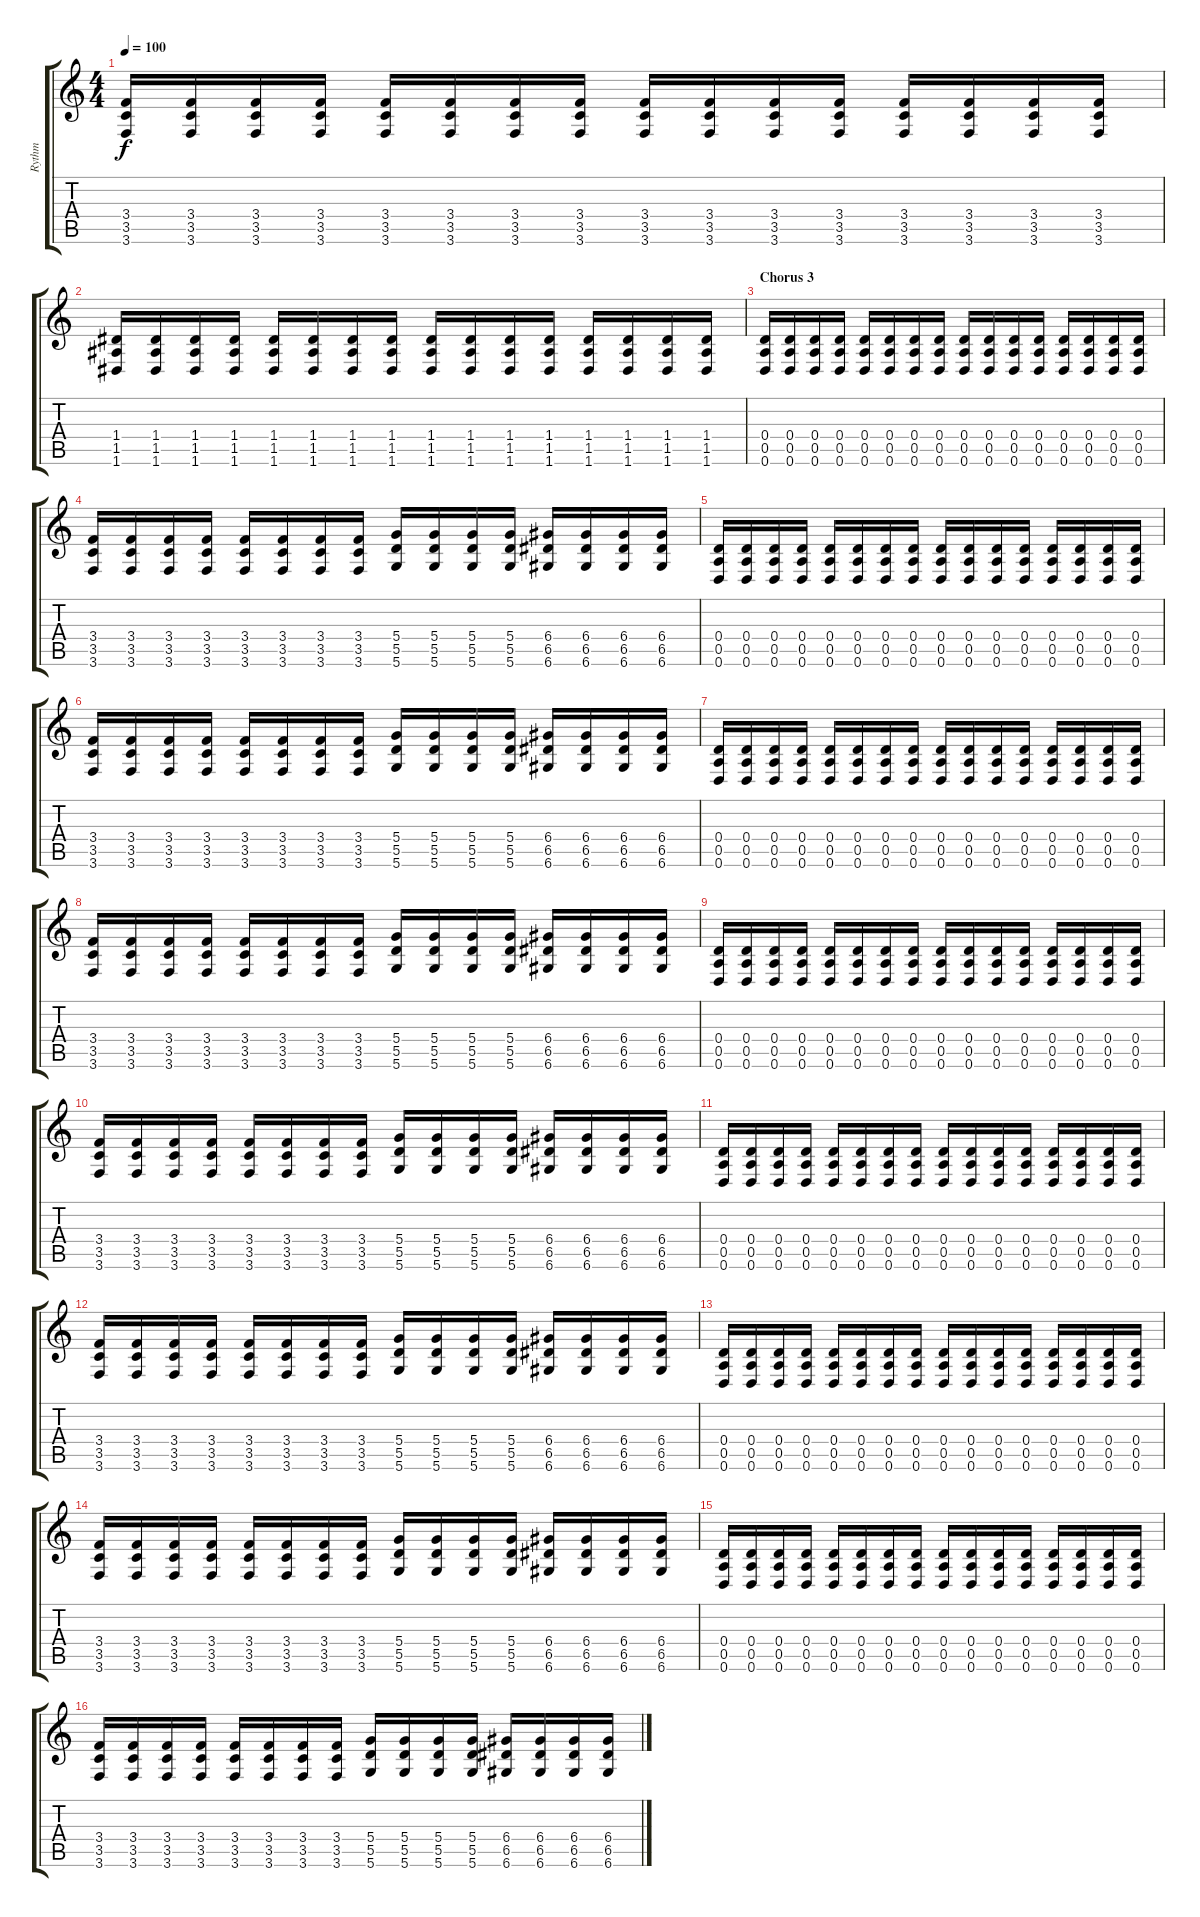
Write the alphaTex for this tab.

\track ("Rythm" "Rythm") {instrument overdrivenguitar}
\staff {score tabs}
\tuning (E4 B3 G3 D3 A2 D2) {hide}
\ts (4 4)
\tempo 100
\clef g2
\ks c
(3.4 3.5 3.6).16{dy f} (3.4 3.5 3.6).16 (3.4 3.5 3.6).16 (3.4 3.5 3.6).16 (3.4 3.5 3.6).16 (3.4 3.5 3.6).16 (3.4 3.5 3.6).16 (3.4 3.5 3.6).16 (3.4 3.5 3.6).16 (3.4 3.5 3.6).16 (3.4 3.5 3.6).16 (3.4 3.5 3.6).16 (3.4 3.5 3.6).16 (3.4 3.5 3.6).16 (3.4 3.5 3.6).16 (3.4 3.5 3.6).16 |
(1.4 1.5 1.6).16 (1.4 1.5 1.6).16 (1.4 1.5 1.6).16 (1.4 1.5 1.6).16 (1.4 1.5 1.6).16 (1.4 1.5 1.6).16 (1.4 1.5 1.6).16 (1.4 1.5 1.6).16 (1.4 1.5 1.6).16 (1.4 1.5 1.6).16 (1.4 1.5 1.6).16 (1.4 1.5 1.6).16 (1.4 1.5 1.6).16 (1.4 1.5 1.6).16 (1.4 1.5 1.6).16 (1.4 1.5 1.6).16 |
\section ("" "Chorus 3")
(0.4 0.5 0.6).16 (0.4 0.5 0.6).16 (0.4 0.5 0.6).16 (0.4 0.5 0.6).16 (0.4 0.5 0.6).16 (0.4 0.5 0.6).16 (0.4 0.5 0.6).16 (0.4 0.5 0.6).16 (0.4 0.5 0.6).16 (0.4 0.5 0.6).16 (0.4 0.5 0.6).16 (0.4 0.5 0.6).16 (0.4 0.5 0.6).16 (0.4 0.5 0.6).16 (0.4 0.5 0.6).16 (0.4 0.5 0.6).16 |
(3.4 3.5 3.6).16 (3.4 3.5 3.6).16 (3.4 3.5 3.6).16 (3.4 3.5 3.6).16 (3.4 3.5 3.6).16 (3.4 3.5 3.6).16 (3.4 3.5 3.6).16 (3.4 3.5 3.6).16 (5.4 5.5 5.6).16 (5.4 5.5 5.6).16 (5.4 5.5 5.6).16 (5.4 5.5 5.6).16 (6.4 6.5 6.6).16 (6.4 6.5 6.6).16 (6.4 6.5 6.6).16 (6.4 6.5 6.6).16 |
(0.4 0.5 0.6).16 (0.4 0.5 0.6).16 (0.4 0.5 0.6).16 (0.4 0.5 0.6).16 (0.4 0.5 0.6).16 (0.4 0.5 0.6).16 (0.4 0.5 0.6).16 (0.4 0.5 0.6).16 (0.4 0.5 0.6).16 (0.4 0.5 0.6).16 (0.4 0.5 0.6).16 (0.4 0.5 0.6).16 (0.4 0.5 0.6).16 (0.4 0.5 0.6).16 (0.4 0.5 0.6).16 (0.4 0.5 0.6).16 |
(3.4 3.5 3.6).16 (3.4 3.5 3.6).16 (3.4 3.5 3.6).16 (3.4 3.5 3.6).16 (3.4 3.5 3.6).16 (3.4 3.5 3.6).16 (3.4 3.5 3.6).16 (3.4 3.5 3.6).16 (5.4 5.5 5.6).16 (5.4 5.5 5.6).16 (5.4 5.5 5.6).16 (5.4 5.5 5.6).16 (6.4 6.5 6.6).16 (6.4 6.5 6.6).16 (6.4 6.5 6.6).16 (6.4 6.5 6.6).16 |
(0.4 0.5 0.6).16 (0.4 0.5 0.6).16 (0.4 0.5 0.6).16 (0.4 0.5 0.6).16 (0.4 0.5 0.6).16 (0.4 0.5 0.6).16 (0.4 0.5 0.6).16 (0.4 0.5 0.6).16 (0.4 0.5 0.6).16 (0.4 0.5 0.6).16 (0.4 0.5 0.6).16 (0.4 0.5 0.6).16 (0.4 0.5 0.6).16 (0.4 0.5 0.6).16 (0.4 0.5 0.6).16 (0.4 0.5 0.6).16 |
(3.4 3.5 3.6).16 (3.4 3.5 3.6).16 (3.4 3.5 3.6).16 (3.4 3.5 3.6).16 (3.4 3.5 3.6).16 (3.4 3.5 3.6).16 (3.4 3.5 3.6).16 (3.4 3.5 3.6).16 (5.4 5.5 5.6).16 (5.4 5.5 5.6).16 (5.4 5.5 5.6).16 (5.4 5.5 5.6).16 (6.4 6.5 6.6).16 (6.4 6.5 6.6).16 (6.4 6.5 6.6).16 (6.4 6.5 6.6).16 |
(0.4 0.5 0.6).16 (0.4 0.5 0.6).16 (0.4 0.5 0.6).16 (0.4 0.5 0.6).16 (0.4 0.5 0.6).16 (0.4 0.5 0.6).16 (0.4 0.5 0.6).16 (0.4 0.5 0.6).16 (0.4 0.5 0.6).16 (0.4 0.5 0.6).16 (0.4 0.5 0.6).16 (0.4 0.5 0.6).16 (0.4 0.5 0.6).16 (0.4 0.5 0.6).16 (0.4 0.5 0.6).16 (0.4 0.5 0.6).16 |
(3.4 3.5 3.6).16 (3.4 3.5 3.6).16 (3.4 3.5 3.6).16 (3.4 3.5 3.6).16 (3.4 3.5 3.6).16 (3.4 3.5 3.6).16 (3.4 3.5 3.6).16 (3.4 3.5 3.6).16 (5.4 5.5 5.6).16 (5.4 5.5 5.6).16 (5.4 5.5 5.6).16 (5.4 5.5 5.6).16 (6.4 6.5 6.6).16 (6.4 6.5 6.6).16 (6.4 6.5 6.6).16 (6.4 6.5 6.6).16 |
(0.4 0.5 0.6).16 (0.4 0.5 0.6).16 (0.4 0.5 0.6).16 (0.4 0.5 0.6).16 (0.4 0.5 0.6).16 (0.4 0.5 0.6).16 (0.4 0.5 0.6).16 (0.4 0.5 0.6).16 (0.4 0.5 0.6).16 (0.4 0.5 0.6).16 (0.4 0.5 0.6).16 (0.4 0.5 0.6).16 (0.4 0.5 0.6).16 (0.4 0.5 0.6).16 (0.4 0.5 0.6).16 (0.4 0.5 0.6).16 |
(3.4 3.5 3.6).16 (3.4 3.5 3.6).16 (3.4 3.5 3.6).16 (3.4 3.5 3.6).16 (3.4 3.5 3.6).16 (3.4 3.5 3.6).16 (3.4 3.5 3.6).16 (3.4 3.5 3.6).16 (5.4 5.5 5.6).16 (5.4 5.5 5.6).16 (5.4 5.5 5.6).16 (5.4 5.5 5.6).16 (6.4 6.5 6.6).16 (6.4 6.5 6.6).16 (6.4 6.5 6.6).16 (6.4 6.5 6.6).16 |
(0.4 0.5 0.6).16 (0.4 0.5 0.6).16 (0.4 0.5 0.6).16 (0.4 0.5 0.6).16 (0.4 0.5 0.6).16 (0.4 0.5 0.6).16 (0.4 0.5 0.6).16 (0.4 0.5 0.6).16 (0.4 0.5 0.6).16 (0.4 0.5 0.6).16 (0.4 0.5 0.6).16 (0.4 0.5 0.6).16 (0.4 0.5 0.6).16 (0.4 0.5 0.6).16 (0.4 0.5 0.6).16 (0.4 0.5 0.6).16 |
(3.4 3.5 3.6).16 (3.4 3.5 3.6).16 (3.4 3.5 3.6).16 (3.4 3.5 3.6).16 (3.4 3.5 3.6).16 (3.4 3.5 3.6).16 (3.4 3.5 3.6).16 (3.4 3.5 3.6).16 (5.4 5.5 5.6).16 (5.4 5.5 5.6).16 (5.4 5.5 5.6).16 (5.4 5.5 5.6).16 (6.4 6.5 6.6).16 (6.4 6.5 6.6).16 (6.4 6.5 6.6).16 (6.4 6.5 6.6).16 |
(0.4 0.5 0.6).16 (0.4 0.5 0.6).16 (0.4 0.5 0.6).16 (0.4 0.5 0.6).16 (0.4 0.5 0.6).16 (0.4 0.5 0.6).16 (0.4 0.5 0.6).16 (0.4 0.5 0.6).16 (0.4 0.5 0.6).16 (0.4 0.5 0.6).16 (0.4 0.5 0.6).16 (0.4 0.5 0.6).16 (0.4 0.5 0.6).16 (0.4 0.5 0.6).16 (0.4 0.5 0.6).16 (0.4 0.5 0.6).16 |
(3.4 3.5 3.6).16 (3.4 3.5 3.6).16 (3.4 3.5 3.6).16 (3.4 3.5 3.6).16 (3.4 3.5 3.6).16 (3.4 3.5 3.6).16 (3.4 3.5 3.6).16 (3.4 3.5 3.6).16 (5.4 5.5 5.6).16 (5.4 5.5 5.6).16 (5.4 5.5 5.6).16 (5.4 5.5 5.6).16 (6.4 6.5 6.6).16 (6.4 6.5 6.6).16 (6.4 6.5 6.6).16 (6.4 6.5 6.6).16
